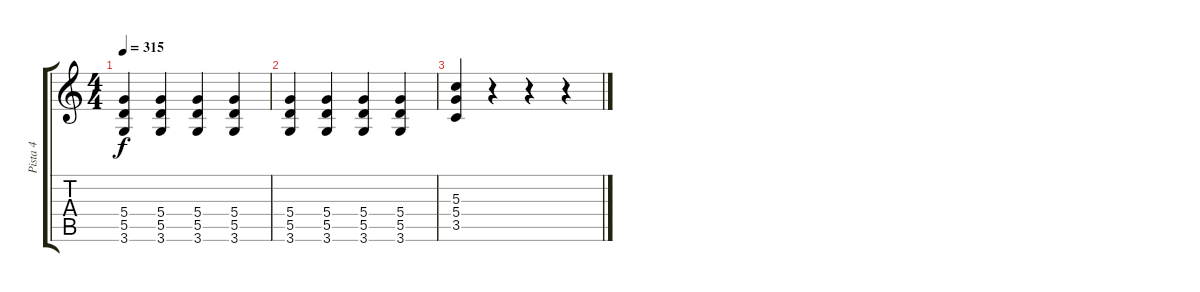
\track ("Pista 4" "Pista 4") {instrument distortionguitar}
\staff {score tabs}
\tuning (E4 B3 G3 D3 A2 E2) {hide}
\ts (4 4)
\tempo 315
\clef g2
\ks c
(5.4 5.5 3.6).4{dy f} (5.4 5.5 3.6).4 (5.4 5.5 3.6).4 (5.4 5.5 3.6).4 |
(5.4 5.5 3.6).4 (5.4 5.5 3.6).4 (5.4 5.5 3.6).4 (5.4 5.5 3.6).4 |
(5.3 5.4 3.5).4 r.4 r.4 r.4
